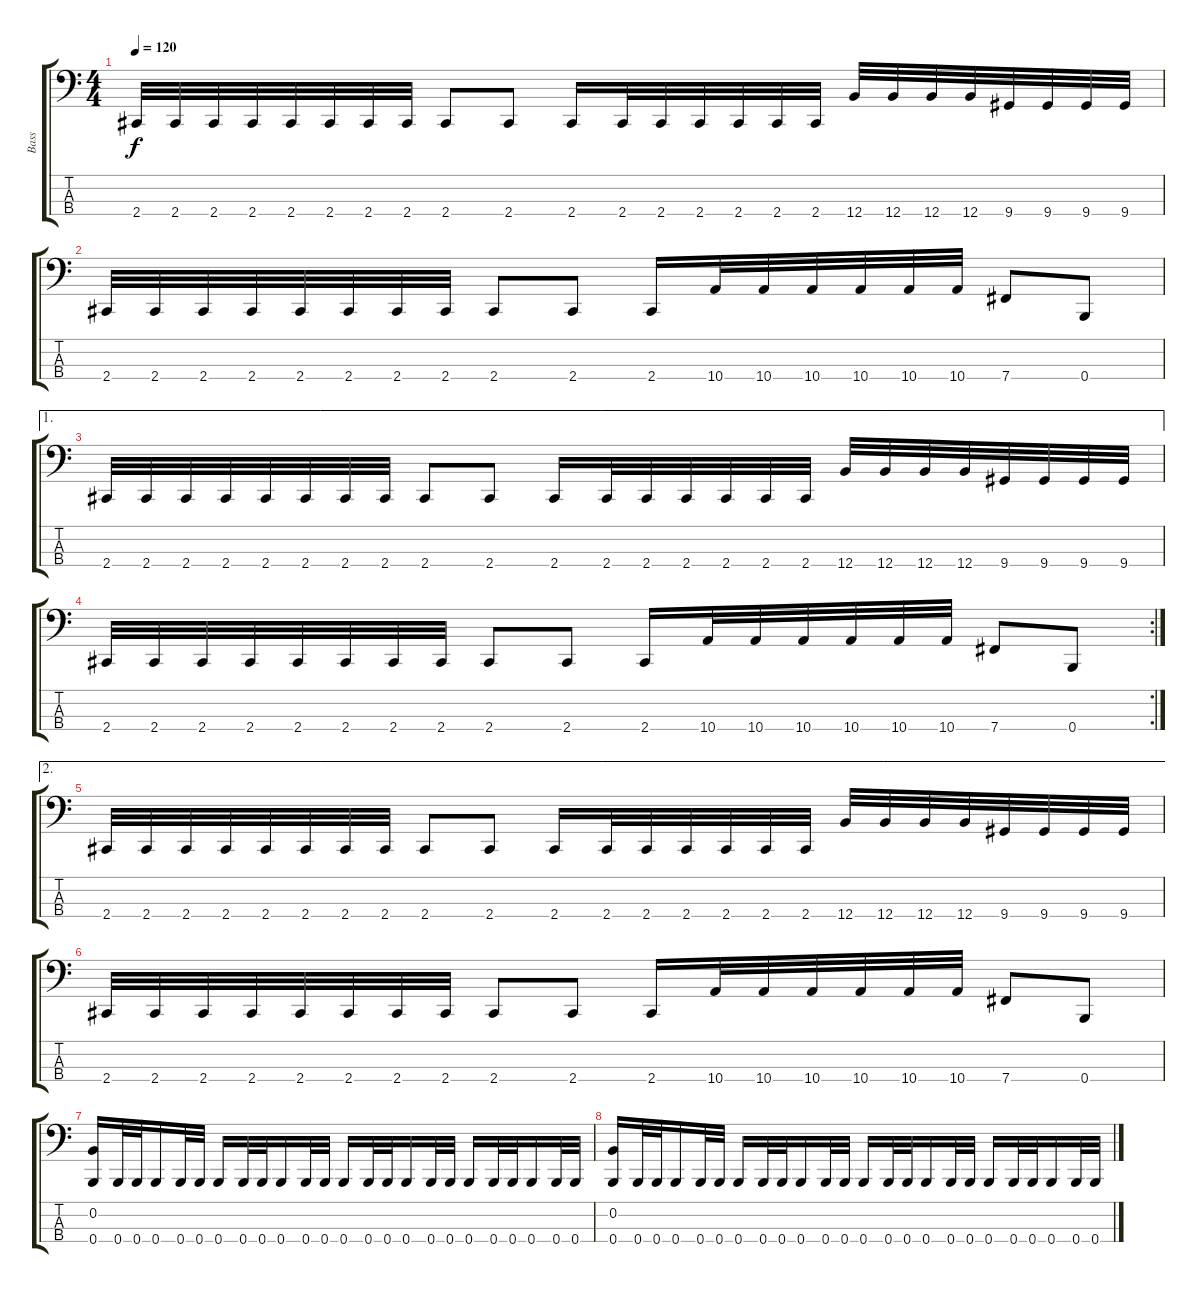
\track ("Bass" "Bass") {instrument electricbasspick}
\staff {score tabs}
\tuning (E2 B1 Gb1 B0) {hide}
\ts (4 4)
\tempo 120
\clef f4
\ks c
2.4.32{dy f} 2.4.32 2.4.32 2.4.32 2.4.32 2.4.32 2.4.32 2.4.32 2.4.8 2.4.8 2.4.16 2.4.32 2.4.32 2.4.32 2.4.32 2.4.32 2.4.32 12.4.32 12.4.32 12.4.32 12.4.32 9.4.32 9.4.32 9.4.32 9.4.32 |
2.4.32 2.4.32 2.4.32 2.4.32 2.4.32 2.4.32 2.4.32 2.4.32 2.4.8 2.4.8 2.4.16 10.4.32 10.4.32 10.4.32 10.4.32 10.4.32 10.4.32 7.4.8 0.4.8 |
\ae 1
2.4.32 2.4.32 2.4.32 2.4.32 2.4.32 2.4.32 2.4.32 2.4.32 2.4.8 2.4.8 2.4.16 2.4.32 2.4.32 2.4.32 2.4.32 2.4.32 2.4.32 12.4.32 12.4.32 12.4.32 12.4.32 9.4.32 9.4.32 9.4.32 9.4.32 |
\rc 2
2.4.32 2.4.32 2.4.32 2.4.32 2.4.32 2.4.32 2.4.32 2.4.32 2.4.8 2.4.8 2.4.16 10.4.32 10.4.32 10.4.32 10.4.32 10.4.32 10.4.32 7.4.8 0.4.8 |
\ae 2
2.4.32 2.4.32 2.4.32 2.4.32 2.4.32 2.4.32 2.4.32 2.4.32 2.4.8 2.4.8 2.4.16 2.4.32 2.4.32 2.4.32 2.4.32 2.4.32 2.4.32 12.4.32 12.4.32 12.4.32 12.4.32 9.4.32 9.4.32 9.4.32 9.4.32 |
2.4.32 2.4.32 2.4.32 2.4.32 2.4.32 2.4.32 2.4.32 2.4.32 2.4.8 2.4.8 2.4.16 10.4.32 10.4.32 10.4.32 10.4.32 10.4.32 10.4.32 7.4.8 0.4.8 |
(0.2 0.4).16 0.4.32 0.4.32 0.4.16 0.4.32 0.4.32 0.4.16 0.4.32 0.4.32 0.4.16 0.4.32 0.4.32 0.4.16 0.4.32 0.4.32 0.4.16 0.4.32 0.4.32 0.4.16 0.4.32 0.4.32 0.4.16 0.4.32 0.4.32 |
(0.2 0.4).16 0.4.32 0.4.32 0.4.16 0.4.32 0.4.32 0.4.16 0.4.32 0.4.32 0.4.16 0.4.32 0.4.32 0.4.16 0.4.32 0.4.32 0.4.16 0.4.32 0.4.32 0.4.16 0.4.32 0.4.32 0.4.16 0.4.32 0.4.32
